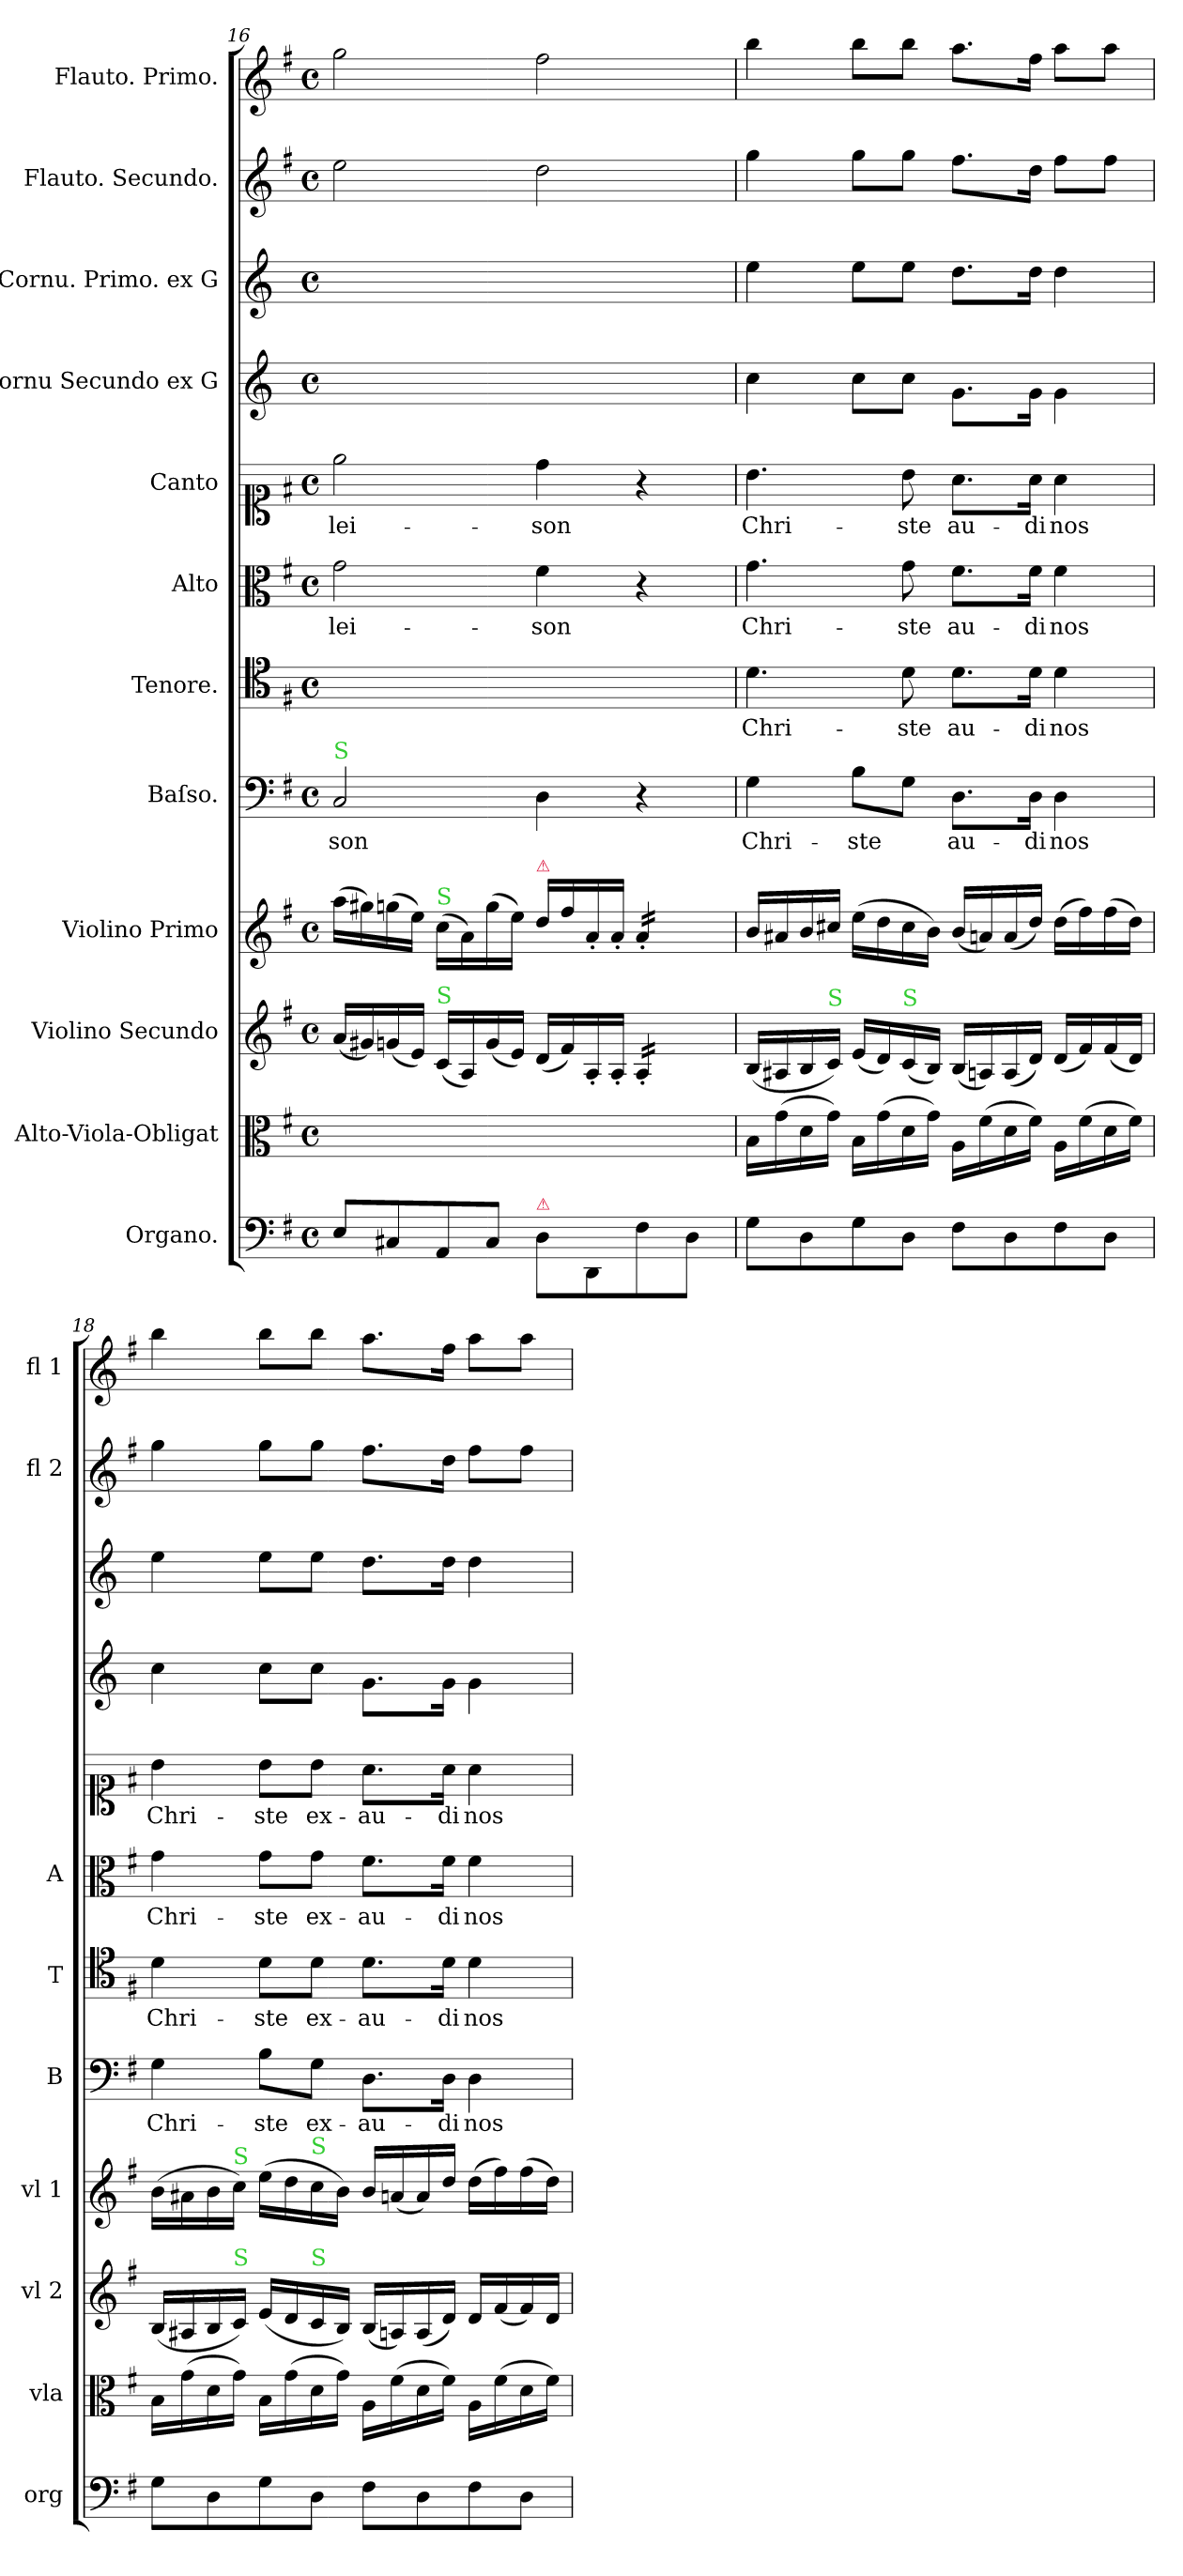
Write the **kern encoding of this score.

**kern	**kern	**kern	**dynam	**kern	**dynam	**kern	**text	**kern	**text	**kern	**text	**kern	**text	**dynam	**kern	**dynam	**kern	**kern	**kern	**dynam
*part12	*part11	*part10	*part10	*part9	*part9	*part8	*part8	*part7	*part7	*part6	*part6	*part5	*part5	*part5	*part4	*part4	*part3	*part2	*part1	*part1
*staff12	*staff11	*staff10	*staff10	*staff9	*staff9	*staff8	*staff8	*staff7	*staff7	*staff6	*staff6	*staff5	*staff5	*staff5	*staff4	*staff4	*staff3	*staff2	*staff1	*staff1
*I"Organo.	*I"Alto-Viola-Obligat	*I"Violino Secundo	*	*I"Violino Primo	*	*I"Baſso.	*	*I"Tenore.	*	*I"Alto	*	*I"Canto	*	*	*I"Cornu Secundo ex G	*	*I"Cornu. Primo. ex G	*I"Flauto. Secundo.	*I"Flauto. Primo.	*
*I'org	*I'vla	*I'vl 2	*	*I'vl 1	*	*I'B	*	*I'T	*	*I'A	*	*	*	*	*	*	*	*I'fl 2	*I'fl 1	*
*clefF4	*clefC3	*clefG2	*	*clefG2	*	*clefF4	*	*clefC4	*	*clefC3	*	*clefC1	*	*	*clefG2	*	*clefG2	*clefG2	*clefG2	*
*	*	*	*	*	*	*	*	*	*	*	*	*	*	*	*ITrd3c5	*	*ITrd3c5	*	*	*
*k[f#]	*k[f#]	*k[f#]	*	*k[f#]	*	*k[f#]	*	*k[f#]	*	*k[f#]	*	*k[f#]	*	*	*k[f#]	*	*k[f#]	*k[f#]	*k[f#]	*
*G:	*G:	*G:	*	*G:	*	*G:	*	*G:	*	*G:	*	*G:	*	*	*G:	*	*G:	*G:	*G:	*
*M4/4	*M4/4	*M4/4	*	*M4/4	*	*M4/4	*	*M4/4	*	*M4/4	*	*M4/4	*	*	*M4/4	*	*M4/4	*M4/4	*M4/4	*
*met(c)	*met(c)	*met(c)	*	*met(c)	*	*met(c)	*	*met(c)	*	*met(c)	*	*met(c)	*	*	*met(c)	*	*met(c)	*met(c)	*met(c)	*
=16	=16	=16	=16	=16	=16	=16	=16	=16	=16	=16	=16	=16	=16	=16	=16	=16	=16	=16	=16	=16
!	!	!	!	!	!	!LO:TX:a:color=limegreen:t=S	!	!	!	!	!	!	!	!	!	!	!	!	!	!
8E/L	16A\LLyy	(16a/LL	.	(16aa\LL	.	2C/	-son	1ryy	.	2g\	-lei-	2ee\	-lei-	.	1ryy	.	1ryy	2ee\	2gg\	.
.	(16g\yy	16g#X/)	.	16gg#X\)	.	.	.	.	.	.	.	.	.	.	.	.	.	.	.	.
8C#X/	16e\yy	(16gn/	.	(16ggn\	.	.	.	.	.	.	.	.	.	.	.	.	.	.	.	.
.	16g\JJyy)	16e/JJ)	.	16ee\JJ)	.	.	.	.	.	.	.	.	.	.	.	.	.	.	.	.
!	!	!	!	!LO:TX:a:color=limegreen:t=S	!	!	!	!	!	!	!	!	!	!	!	!	!	!	!	!
!	!	!LO:TX:a:color=limegreen:t=S	!	!	!	!	!	!	!	!	!	!	!	!	!	!	!	!	!	!
8AA/	16A\LLyy	(16c/LL	.	(16cc\LL	.	.	.	.	.	.	.	.	.	.	.	.	.	.	.	.
.	(16g\yy	16A/)	.	16a\)	.	.	.	.	.	.	.	.	.	.	.	.	.	.	.	.
8C#/J	16e\yy	(16g/	.	(16gg\	.	.	.	.	.	.	.	.	.	.	.	.	.	.	.	.
.	16g\JJyy)	16e/JJ)	.	16ee\JJ)	.	.	.	.	.	.	.	.	.	.	.	.	.	.	.	.
!	!	!	!	!LO:TX:a:color=crimson:t=⚠	!	!	!	!	!	!	!	!	!	!	!	!	!	!	!	!
!LO:TX:a:color=crimson:t=⚠	!	!	!	!	!	!	!	!	!	!	!	!	!	!	!	!	!	!	!	!
8D\L	16A\LLyy	(16d/LL	.	16dd\LL	.	4D\	.	.	.	4f#\	-son	4dd\	-son	.	.	.	.	2dd\	2ff#\	.
.	(16f#\yy	16f#/)	.	16ff#\	.	.	.	.	.	.	.	.	.	.	.	.	.	.	.	.
8DD/	16d\yy	16A'/	.	16a'/	.	.	.	.	.	.	.	.	.	.	.	.	.	.	.	.
.	16f#\JJyy)	16A'/JJ	.	16a'/JJ	.	.	.	.	.	.	.	.	.	.	.	.	.	.	.	.
!	!	!	!	!LO:TX:a:color=crimson:t=⚠	!	!	!	!	!	!	!	!	!	!	!	!	!	!	!	!
!	!	!LO:TX:a:color=crimson:t=⚠	!	!	!	!	!	!	!	!	!	!	!	!	!	!	!	!	!	!
*	*	*tremolo	*	*	*	*	*	*	*	*	*	*	*	*	*	*	*	*	*	*
*	*	*	*	*tremolo	*	*	*	*	*	*	*	*	*	*	*	*	*	*	*	*
8F#\	16A\LLyy	16A'/LL	.	16a'/LL	.	4r	.	.	.	4r	.	4r	.	.	.	.	.	.	.	.
.	(16f#\yy	16A'/	.	16a'/	.	.	.	.	.	.	.	.	.	.	.	.	.	.	.	.
8D\J	16d\yy	16A'/	.	16a'/	.	.	.	.	.	.	.	.	.	.	.	.	.	.	.	.
.	16f#\JJyy)	16A'/JJ	.	16a'/JJ	.	.	.	.	.	.	.	.	.	.	.	.	.	.	.	.
*	*	*	*	*Xtremolo	*	*	*	*	*	*	*	*	*	*	*	*	*	*	*	*
*	*	*Xtremolo	*	*	*	*	*	*	*	*	*	*	*	*	*	*	*	*	*	*
=17	=17	=17	=17	=17	=17	=17	=17	=17	=17	=17	=17	=17	=17	=17	=17	=17	=17	=17	=17	=17
!	!	!	!LO:DY:b	!	!LO:DY:b	!	!	!	!	!	!	!	!	!LO:DY:b	!	!LO:DY:b	!	!	!	!LO:DY:b
8G\L	16B\LL	(16B/LL	forte	16b/LL	forte	4G\	Chri-	4.d\	Chri-	4.g\	Chri-	4.b\	Chri-	for	4g\	for	4b\	4gg\	4bb\	for&colon;
.	(16g\	16A#X/	.	16a#X/	.	.	.	.	.	.	.	.	.	.	.	.	.	.	.	.
8D\	16d\	16B/	.	16b/	.	.	.	.	.	.	.	.	.	.	.	.	.	.	.	.
!	!	!LO:TX:a:color=limegreen:t=S	!	!	!	!	!	!	!	!	!	!	!	!	!	!	!	!	!	!
.	16g\JJ)	16c/JJ)	.	16cc#X/JJ	.	.	.	.	.	.	.	.	.	.	.	.	.	.	.	.
8G\	16B\LL	(16e/LL	.	(16ee\LL	.	8B\L	-ste	.	.	.	.	.	.	.	8g\L	.	8b\L	8gg\L	8bb\L	.
.	(16g\	16d/)	.	16dd\	.	.	.	.	.	.	.	.	.	.	.	.	.	.	.	.
!	!	!LO:TX:a:color=limegreen:t=S	!	!	!	!	!	!	!	!	!	!	!	!	!	!	!	!	!	!
8D\J	16d\	(16c/	.	16cc#\	.	8G\J	.	8d\	-ste	8g\	-ste	8b\	-ste	.	8g\J	.	8b\J	8gg\J	8bb\J	.
.	16g\JJ)	16B/JJ)	.	16b\JJ)	.	.	.	.	.	.	.	.	.	.	.	.	.	.	.	.
8F#\L	16A\LL	(16B/LL	.	(16b/LL	.	8.D\L	au-	8.d\L	au-	8.f#\L	au-	8.a\L	au-	.	8.d\L	.	8.a\L	8.ff#\L	8.aa\L	.
.	(16f#\	16An/)	.	16an/)	.	.	.	.	.	.	.	.	.	.	.	.	.	.	.	.
8D\	16d\	(16A/	.	(16a/	.	.	.	.	.	.	.	.	.	.	.	.	.	.	.	.
.	16f#\JJ)	16d/JJ)	.	16dd/JJ)	.	16D\Jk	-di	16d\Jk	-di	16f#\Jk	-di	16a\Jk	-di	.	16d\Jk	.	16a\Jk	16dd\Jk	16ff#\Jk	.
8F#\	16A\LL	(16d/LL	.	(16dd\LL	.	4D\	nos	4d\	nos	4f#\	nos	4a\	nos	.	4d\	.	4a\	8ff#\L	8aa\L	.
.	(16f#\	16f#/)	.	16ff#\)	.	.	.	.	.	.	.	.	.	.	.	.	.	.	.	.
8D\J	16d\	(16f#/	.	(16ff#\	.	.	.	.	.	.	.	.	.	.	.	.	.	8ff#\J	8aa\J	.
.	16f#\JJ)	16d/JJ)	.	16dd\JJ)	.	.	.	.	.	.	.	.	.	.	.	.	.	.	.	.
=18	=18	=18	=18	=18	=18	=18	=18	=18	=18	=18	=18	=18	=18	=18	=18	=18	=18	=18	=18	=18
8G\L	16B\LL	(16B/LL	.	(16b\LL	.	4G\	Chri-	4d\	Chri-	4g\	Chri-	4b\	Chri-	.	4g\	.	4b\	4gg\	4bb\	.
.	(16g\	16A#X/	.	16a#X\	.	.	.	.	.	.	.	.	.	.	.	.	.	.	.	.
8D\	16d\	16B/	.	16b\	.	.	.	.	.	.	.	.	.	.	.	.	.	.	.	.
!	!	!	!	!LO:TX:a:color=limegreen:t=S	!	!	!	!	!	!	!	!	!	!	!	!	!	!	!	!
!	!	!LO:TX:a:color=limegreen:t=S	!	!	!	!	!	!	!	!	!	!	!	!	!	!	!	!	!	!
.	16g\JJ)	16c/JJ)	.	16cc\JJ)	.	.	.	.	.	.	.	.	.	.	.	.	.	.	.	.
8G\	16B\LL	(16e/LL	.	(16ee\LL	.	8B\L	-ste	8d\L	-ste	8g\L	-ste	8b\L	-ste	.	8g\L	.	8b\L	8gg\L	8bb\L	.
.	(16g\	16d/	.	16dd\	.	.	.	.	.	.	.	.	.	.	.	.	.	.	.	.
!	!	!	!	!LO:TX:a:color=limegreen:t=S	!	!	!	!	!	!	!	!	!	!	!	!	!	!	!	!
!	!	!LO:TX:a:color=limegreen:t=S	!	!	!	!	!	!	!	!	!	!	!	!	!	!	!	!	!	!
8D\J	16d\	16c/	.	16cc\	.	8G\J	ex-	8d\J	ex-	8g\J	ex-	8b\J	ex-	.	8g\J	.	8b\J	8gg\J	8bb\J	.
.	16g\JJ)	16B/JJ)	.	16b\JJ)	.	.	.	.	.	.	.	.	.	.	.	.	.	.	.	.
8F#\L	16A\LL	(16B/LL	.	16b/LL	.	8.D\L	-au-	8.d\L	-au-	8.f#\L	-au-	8.a\L	-au-	.	8.d\L	.	8.a\L	8.ff#\L	8.aa\L	.
.	(16f#\	16An/)	.	(16an/	.	.	.	.	.	.	.	.	.	.	.	.	.	.	.	.
8D\	16d\	(16A/	.	16a/)	.	.	.	.	.	.	.	.	.	.	.	.	.	.	.	.
.	16f#\JJ)	16d/JJ)	.	16dd/JJ	.	16D\Jk	-di	16d\Jk	-di	16f#\Jk	-di	16a\Jk	-di	.	16d\Jk	.	16a\Jk	16dd\Jk	16ff#\Jk	.
8F#\	16A\LL	16d/LL	.	(16dd\LL	.	4D\	nos	4d\	nos	4f#\	nos	4a\	nos	.	4d\	.	4a\	8ff#\L	8aa\L	.
.	(16f#\	(16f#/	.	16ff#\)	.	.	.	.	.	.	.	.	.	.	.	.	.	.	.	.
8D\J	16d\	16f#/)	.	(16ff#\	.	.	.	.	.	.	.	.	.	.	.	.	.	8ff#\J	8aa\J	.
.	16f#\JJ)	16d/JJ	.	16dd\JJ)	.	.	.	.	.	.	.	.	.	.	.	.	.	.	.	.
=	=	=	=	=	=	=	=	=	=	=	=	=	=	=	=	=	=	=	=	=
*-	*-	*-	*-	*-	*-	*-	*-	*-	*-	*-	*-	*-	*-	*-	*-	*-	*-	*-	*-	*-
